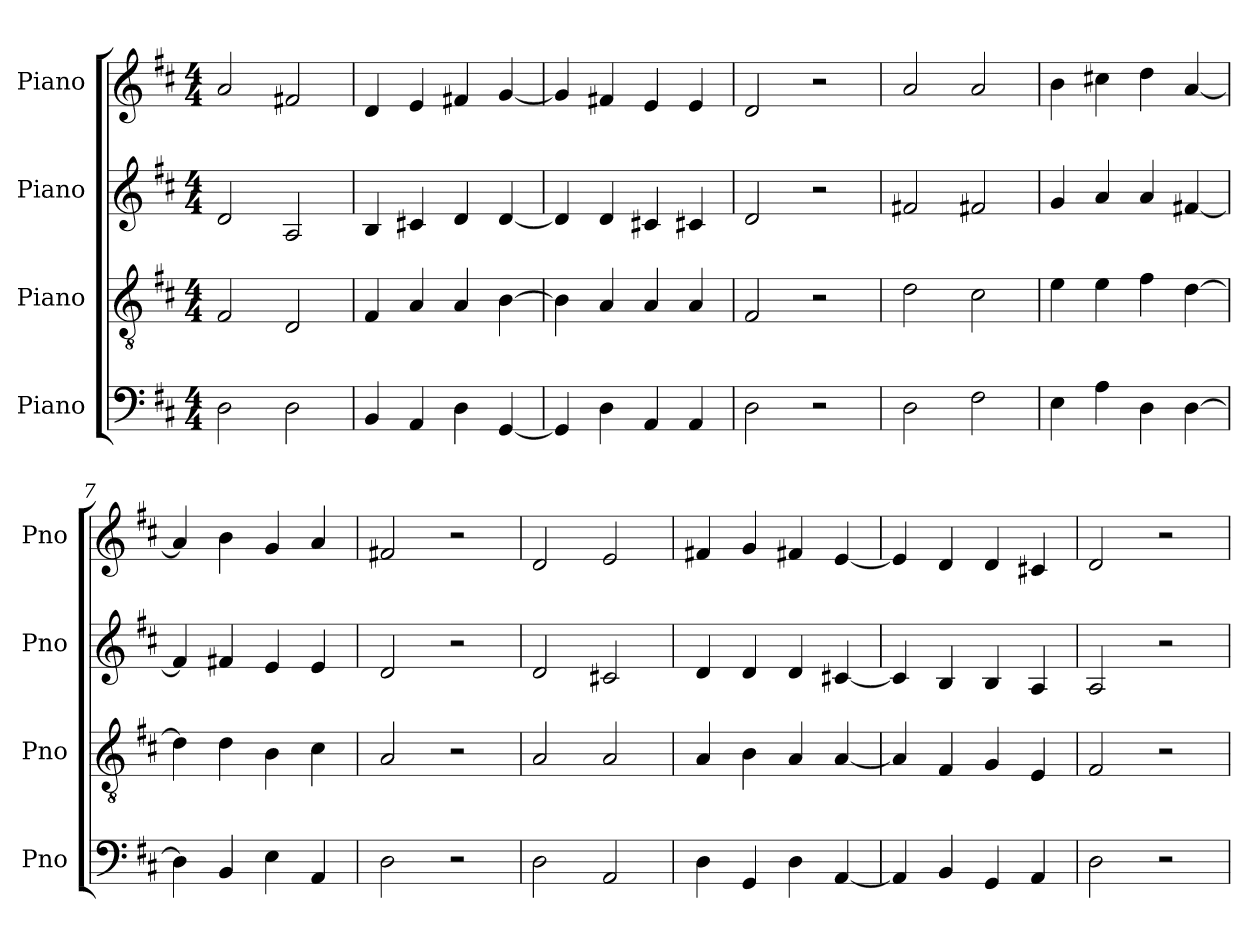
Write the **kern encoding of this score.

**kern	**kern	**kern	**kern
*part4	*part3	*part2	*part1
*staff4	*staff3	*staff2	*staff1
*I"Piano	*I"Piano	*I"Piano	*I"Piano
*I'Pno	*I'Pno	*I'Pno	*I'Pno
*clefF4	*clefGv2	*clefG2	*clefG2
*k[f#c#]	*k[f#c#]	*k[f#c#]	*k[f#c#]
*M4/4	*M4/4	*M4/4	*M4/4
=1	=1	=1	=1
2D\	2F#/	2d/	2a/
2D\	2D/	2A/	2f#X/
=2	=2	=2	=2
4BB/	4F#/	4B/	4d/
4AA/	4A/	4c#X/	4e/
4D\	4A/	4d/	4f#X/
[4GG/	[4B\	[4d/	[4g/
=3	=3	=3	=3
4GG/]	4B\]	4d/]	4g/]
4D\	4A/	4d/	4f#X/
4AA/	4A/	4c#X/	4e/
4AA/	4A/	4c#X/	4e/
=4	=4	=4	=4
2D\	2F#/	2d/	2d/
2r	2r	2r	2r
=5	=5	=5	=5
2D\	2d\	2f#X/	2a/
2F#\	2c#\	2f#X/	2a/
=6	=6	=6	=6
4E\	4e\	4g/	4b\
4A\	4e\	4a/	4cc#X\
4D\	4f#\	4a/	4dd\
[4D\	[4d\	[4f#X/	[4a/
=7	=7	=7	=7
4D\]	4d\]	4f#/]	4a/]
4BB/	4d\	4f#X/	4b\
4E\	4B\	4e/	4g/
4AA/	4c#\	4e/	4a/
=8	=8	=8	=8
2D\	2A/	2d/	2f#X/
2r	2r	2r	2r
!!LO:LB:g=z
=9	=9	=9	=9
2D\	2A/	2d/	2d/
2AA/	2A/	2c#X/	2e/
=10	=10	=10	=10
4D\	4A/	4d/	4f#X/
4GG/	4B\	4d/	4g/
4D\	4A/	4d/	4f#X/
[4AA/	[4A/	[4c#X/	[4e/
=11	=11	=11	=11
4AA/]	4A/]	4c#/]	4e/]
4BB/	4F#/	4B/	4d/
4GG/	4G/	4B/	4d/
4AA/	4E/	4A/	4c#X/
=12	=12	=12	=12
2D\	2F#/	2A/	2d/
2r	2r	2r	2r
=	=	=	=
*-	*-	*-	*-
